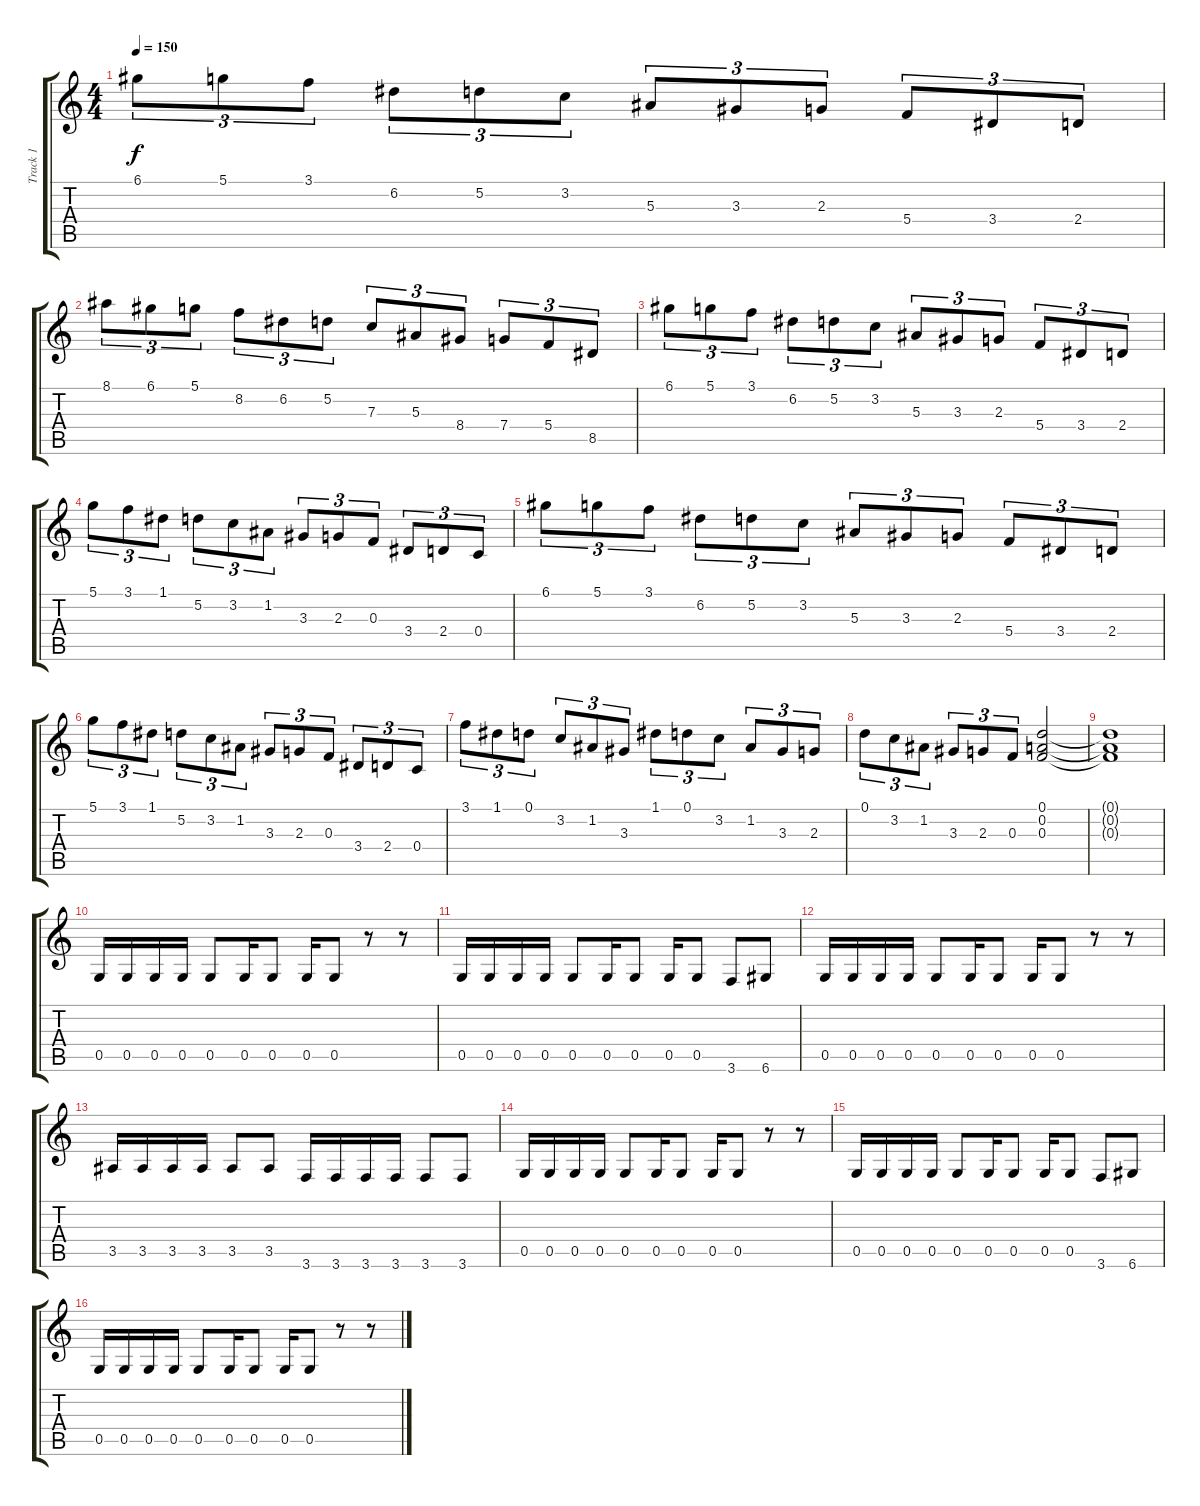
\track ("Track 1" "Track 1") {instrument overdrivenguitar}
\staff {score tabs}
\tuning (D4 A3 F3 C3 G2 D2) {hide}
\ts (4 4)
\tempo 150
\clef g2
\ks c
6.1.8{tu (3 2) dy f} 5.1.8{tu (3 2)} 3.1.8{tu (3 2)} 6.2.8{tu (3 2)} 5.2.8{tu (3 2)} 3.2.8{tu (3 2)} 5.3.8{tu (3 2)} 3.3.8{tu (3 2)} 2.3.8{tu (3 2)} 5.4.8{tu (3 2)} 3.4.8{tu (3 2)} 2.4.8{tu (3 2)} |
8.1.8{tu (3 2)} 6.1.8{tu (3 2)} 5.1.8{tu (3 2)} 8.2.8{tu (3 2)} 6.2.8{tu (3 2)} 5.2.8{tu (3 2)} 7.3.8{tu (3 2)} 5.3.8{tu (3 2)} 8.4.8{tu (3 2)} 7.4.8{tu (3 2)} 5.4.8{tu (3 2)} 8.5.8{tu (3 2)} |
6.1.8{tu (3 2)} 5.1.8{tu (3 2)} 3.1.8{tu (3 2)} 6.2.8{tu (3 2)} 5.2.8{tu (3 2)} 3.2.8{tu (3 2)} 5.3.8{tu (3 2)} 3.3.8{tu (3 2)} 2.3.8{tu (3 2)} 5.4.8{tu (3 2)} 3.4.8{tu (3 2)} 2.4.8{tu (3 2)} |
5.1.8{tu (3 2)} 3.1.8{tu (3 2)} 1.1.8{tu (3 2)} 5.2.8{tu (3 2)} 3.2.8{tu (3 2)} 1.2.8{tu (3 2)} 3.3.8{tu (3 2)} 2.3.8{tu (3 2)} 0.3.8{tu (3 2)} 3.4.8{tu (3 2)} 2.4.8{tu (3 2)} 0.4.8{tu (3 2)} |
6.1.8{tu (3 2)} 5.1.8{tu (3 2)} 3.1.8{tu (3 2)} 6.2.8{tu (3 2)} 5.2.8{tu (3 2)} 3.2.8{tu (3 2)} 5.3.8{tu (3 2)} 3.3.8{tu (3 2)} 2.3.8{tu (3 2)} 5.4.8{tu (3 2)} 3.4.8{tu (3 2)} 2.4.8{tu (3 2)} |
5.1.8{tu (3 2)} 3.1.8{tu (3 2)} 1.1.8{tu (3 2)} 5.2.8{tu (3 2)} 3.2.8{tu (3 2)} 1.2.8{tu (3 2)} 3.3.8{tu (3 2)} 2.3.8{tu (3 2)} 0.3.8{tu (3 2)} 3.4.8{tu (3 2)} 2.4.8{tu (3 2)} 0.4.8{tu (3 2)} |
3.1.8{tu (3 2)} 1.1.8{tu (3 2)} 0.1.8{tu (3 2)} 3.2.8{tu (3 2)} 1.2.8{tu (3 2)} 3.3.8{tu (3 2)} 1.1.8{tu (3 2)} 0.1.8{tu (3 2)} 3.2.8{tu (3 2)} 1.2.8{tu (3 2)} 3.3.8{tu (3 2)} 2.3.8{tu (3 2)} |
0.1.8{tu (3 2)} 3.2.8{tu (3 2)} 1.2.8{tu (3 2)} 3.3.8{tu (3 2)} 2.3.8{tu (3 2)} 0.3.8{tu (3 2)} (0.1 0.2 0.3).2 |
(0.1{t} 0.2{t} 0.3{t}).1 |
0.5.16 0.5.16 0.5.16 0.5.16 0.5.8 0.5.16 0.5.8 0.5.16 0.5.8 r.8 r.8 |
0.5.16 0.5.16 0.5.16 0.5.16 0.5.8 0.5.16 0.5.8 0.5.16 0.5.8 3.6.8 6.6.8 |
0.5.16 0.5.16 0.5.16 0.5.16 0.5.8 0.5.16 0.5.8 0.5.16 0.5.8 r.8 r.8 |
3.5.16 3.5.16 3.5.16 3.5.16 3.5.8 3.5.8 3.6.16 3.6.16 3.6.16 3.6.16 3.6.8 3.6.8 |
0.5.16 0.5.16 0.5.16 0.5.16 0.5.8 0.5.16 0.5.8 0.5.16 0.5.8 r.8 r.8 |
0.5.16 0.5.16 0.5.16 0.5.16 0.5.8 0.5.16 0.5.8 0.5.16 0.5.8 3.6.8 6.6.8 |
0.5.16 0.5.16 0.5.16 0.5.16 0.5.8 0.5.16 0.5.8 0.5.16 0.5.8 r.8 r.8
